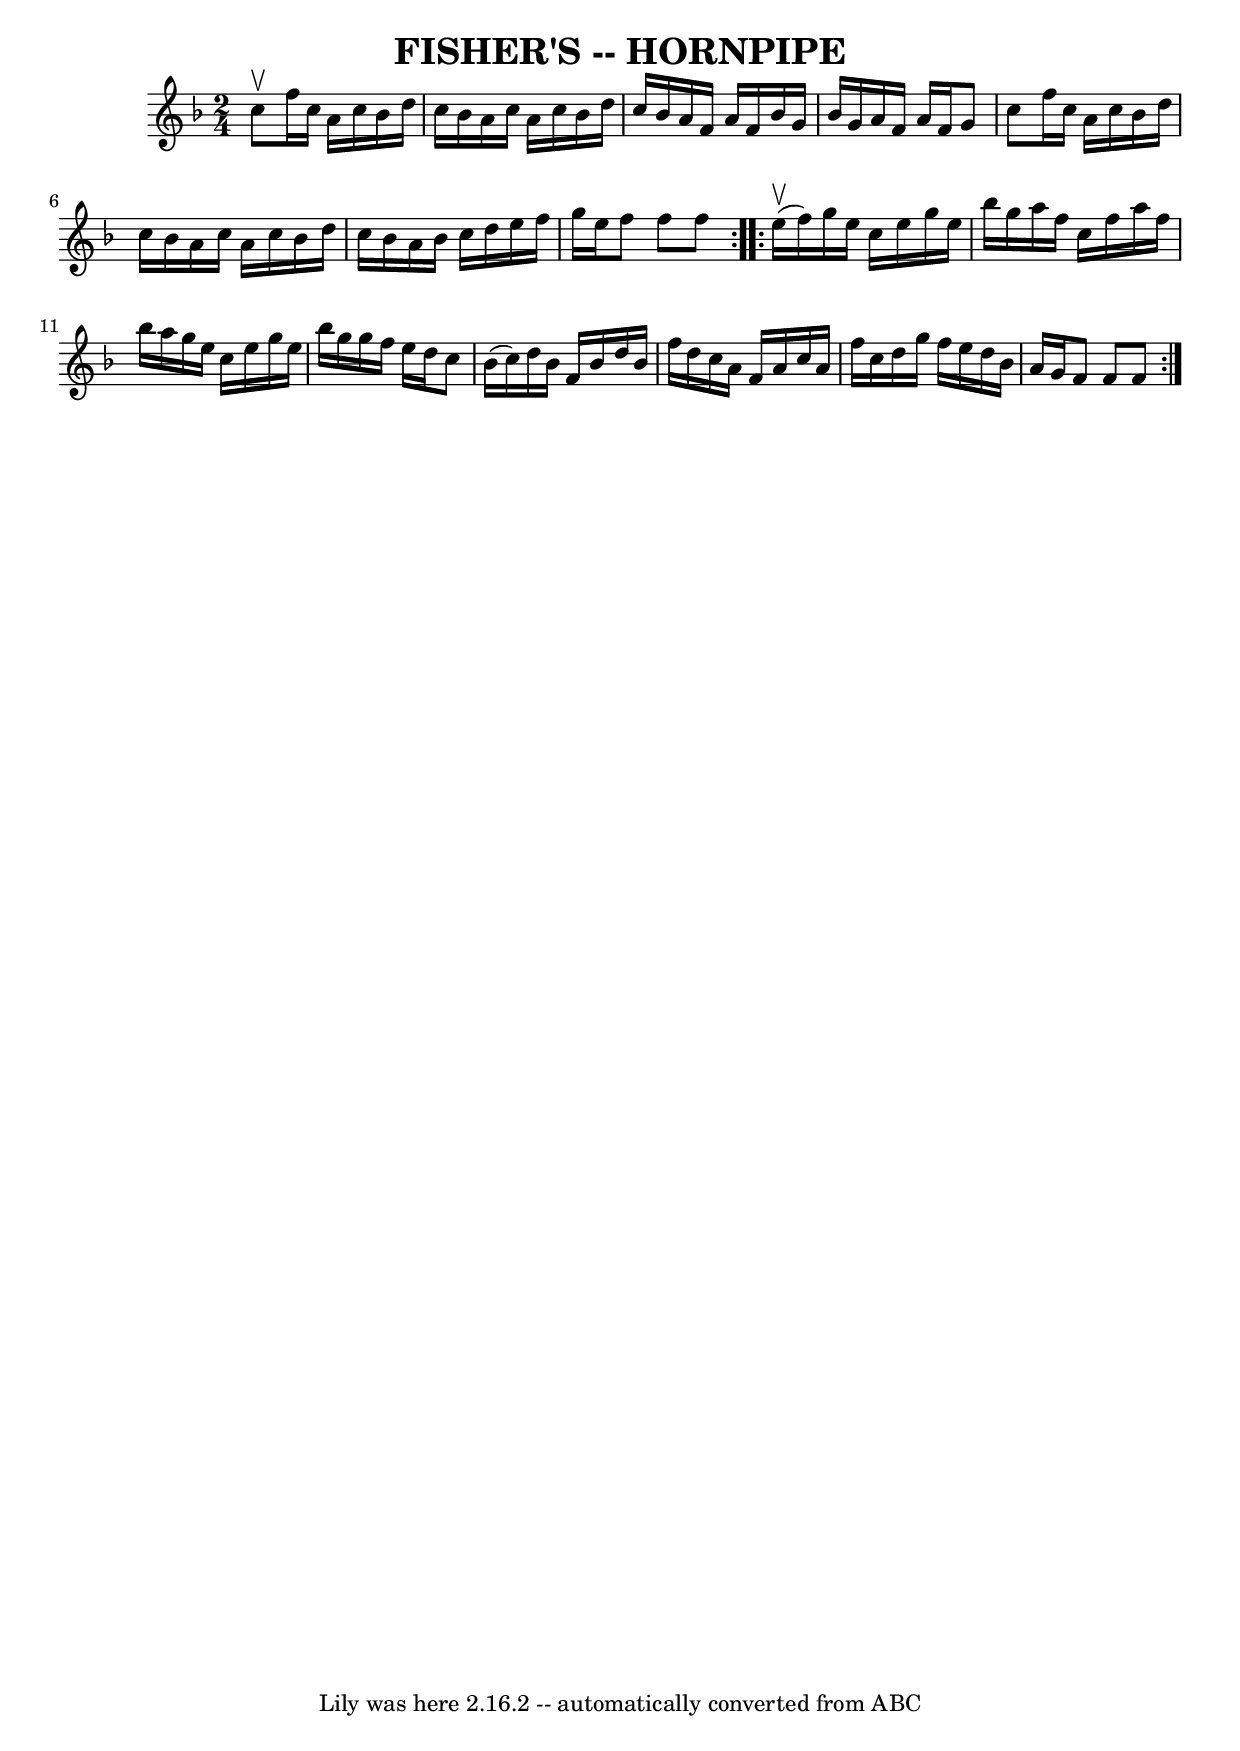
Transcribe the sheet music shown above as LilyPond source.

\version "2.16.2"
\include "Mammoth.ily"
\header {
  %% book = "Ryan's Mammoth Collection of Fiddle Tunes"
 crossRefNumber = "1"
 footnotes = "\\\\\\\\FISHER'S HORNPIPE -- First couple down the outside, back; down the centre,\\\\back; cast off; swing 6 hands quite round; right and left."
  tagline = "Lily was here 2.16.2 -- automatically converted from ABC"
  title = "FISHER'S -- HORNPIPE"

}
voicedefault =  {



  \repeat volta 2 {

    \time 2/4 
    \key f \major c''8^\upbow        |
 f''16 c''16 a'16 c''16 bf'16 d''16 c''16 bf'16     |
 a'16 c''16 a'16 c''16 bf'16 d''16 c''16 bf'16     |
 a'16 f'16 a'16 f'16 bf'16 g'16 bf'16 g'16     |
 a'16 f'16 a'16 f'16 g'8 c''8    |  |
 f''16 c''16 a'16 c''16 bf'16 d''16 c''16 bf'16     |
 a'16 c''16 a'16 c''16 bf'16 d''16 c''16 bf'16     |
 a'16 bf'16 c''16 d''16 e''16 f''16 g''16 e''16     |
 f''8 
 f''8 f''8    
  }     
  \repeat volta 2 { e''16 (^\upbow f''16)         |
 g''16 e''16 c''16 e''16 g''16 e''16 bf''16 g''16     |
 a''16 f''16 c''16 f''16 a''16 f''16 bf''16 a''16     |
 g''16 e''16 c''16 e''16 g''16 e''16 bf''16 g''16     |
 g''16 f''16 e''16 d''16 c''8 bf'16 (c''16)   |  |
 d''16 bf'16 f'16 bf'16 d''16 bf'16 f''16 d''16     |
 c''16 a'16 f'16 a'16 c''16 a'16 f''16 c''16     |
 d''16 g''16 f''16 e''16 d''16 bf'16 a'16 g'16     |
 f'8 f'8    
 f'8    
  }   

}

\score{
  <<

    \context Staff="default"
    {
      \voicedefault 
      
    }

  >>
  \layout {
    
  }
  \midi {
  }

}
